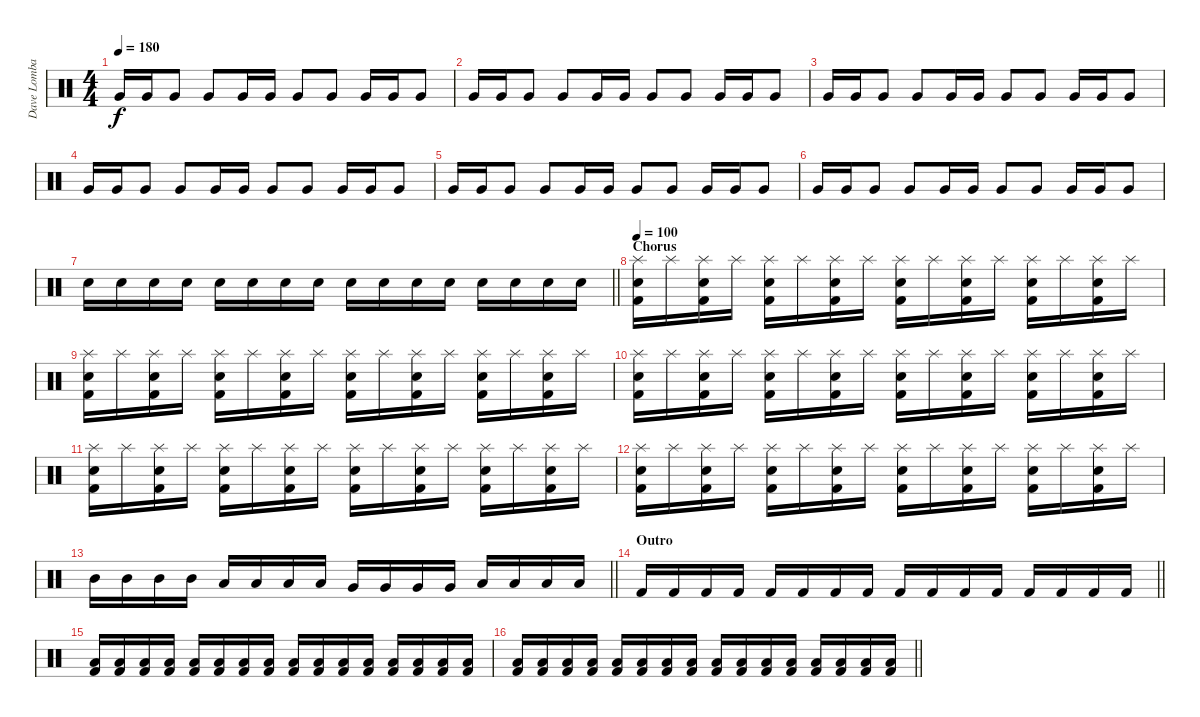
\track ("Dave Lombardo" "Dave Lomba") {instrument percussion}
\staff {score}
\articulation defaults
\ts (4 4)
\tempo 180
\clef neutral
\ks c "Very Low Tom (hit)".16{dy f} "Very Low Tom (hit)".16 "Very Low Tom (hit)".8 "Very Low Tom (hit)".8 "Very Low Tom (hit)".16 "Very Low Tom (hit)".16 "Very Low Tom (hit)".8 "Very Low Tom (hit)".8 "Very Low Tom (hit)".16 "Very Low Tom (hit)".16 "Very Low Tom (hit)".8
|
"Very Low Tom (hit)".16 "Very Low Tom (hit)".16 "Very Low Tom (hit)".8 "Very Low Tom (hit)".8 "Very Low Tom (hit)".16 "Very Low Tom (hit)".16 "Very Low Tom (hit)".8 "Very Low Tom (hit)".8 "Very Low Tom (hit)".16 "Very Low Tom (hit)".16 "Very Low Tom (hit)".8 |
"Very Low Tom (hit)".16 "Very Low Tom (hit)".16 "Very Low Tom (hit)".8 "Very Low Tom (hit)".8 "Very Low Tom (hit)".16 "Very Low Tom (hit)".16 "Very Low Tom (hit)".8 "Very Low Tom (hit)".8 "Very Low Tom (hit)".16 "Very Low Tom (hit)".16 "Very Low Tom (hit)".8 |
"Very Low Tom (hit)".16 "Very Low Tom (hit)".16 "Very Low Tom (hit)".8 "Very Low Tom (hit)".8 "Very Low Tom (hit)".16 "Very Low Tom (hit)".16 "Very Low Tom (hit)".8 "Very Low Tom (hit)".8 "Very Low Tom (hit)".16 "Very Low Tom (hit)".16 "Very Low Tom (hit)".8 |
"Very Low Tom (hit)".16 "Very Low Tom (hit)".16 "Very Low Tom (hit)".8 "Very Low Tom (hit)".8 "Very Low Tom (hit)".16 "Very Low Tom (hit)".16 "Very Low Tom (hit)".8 "Very Low Tom (hit)".8 "Very Low Tom (hit)".16 "Very Low Tom (hit)".16 "Very Low Tom (hit)".8 |
"Very Low Tom (hit)".16 "Very Low Tom (hit)".16 "Very Low Tom (hit)".8 "Very Low Tom (hit)".8 "Very Low Tom (hit)".16 "Very Low Tom (hit)".16 "Very Low Tom (hit)".8 "Very Low Tom (hit)".8 "Very Low Tom (hit)".16 "Very Low Tom (hit)".16 "Very Low Tom (hit)".8 |
\barLineRight lightlight "Snare (hit) 2".16 "Snare (hit) 2".16 "Snare (hit) 2".16 "Snare (hit) 2".16 "Snare (hit) 2".16 "Snare (hit) 2".16 "Snare (hit) 2".16 "Snare (hit) 2".16 "Snare (hit) 2".16 "Snare (hit) 2".16 "Snare (hit) 2".16 "Snare (hit) 2".16 "Snare (hit) 2".16 "Snare (hit) 2".16 "Snare (hit) 2".16 "Snare (hit) 2".16
|
\section ("" "Chorus")
\tempo 100
("Kick (hit) 2" "Splash (hit)" "Snare (hit) 2").16 "Splash (hit)".16 ("Kick (hit) 2" "Splash (hit)" "Snare (hit) 2").16 "Splash (hit)".16 ("Kick (hit) 2" "Splash (hit)" "Snare (hit) 2").16 "Splash (hit)".16 ("Kick (hit) 2" "Splash (hit)" "Snare (hit) 2").16 "Splash (hit)".16 ("Kick (hit) 2" "Splash (hit)" "Snare (hit) 2").16 "Splash (hit)".16 ("Kick (hit) 2" "Splash (hit)" "Snare (hit) 2").16 "Splash (hit)".16 ("Kick (hit) 2" "Splash (hit)" "Snare (hit) 2").16 "Splash (hit)".16 ("Kick (hit) 2" "Splash (hit)" "Snare (hit) 2").16 "Splash (hit)".16 |
("Kick (hit) 2" "Splash (hit)" "Snare (hit) 2").16 "Splash (hit)".16 ("Kick (hit) 2" "Splash (hit)" "Snare (hit) 2").16 "Splash (hit)".16 ("Kick (hit) 2" "Splash (hit)" "Snare (hit) 2").16 "Splash (hit)".16 ("Kick (hit) 2" "Splash (hit)" "Snare (hit) 2").16 "Splash (hit)".16 ("Kick (hit) 2" "Splash (hit)" "Snare (hit) 2").16 "Splash (hit)".16 ("Kick (hit) 2" "Splash (hit)" "Snare (hit) 2").16 "Splash (hit)".16 ("Kick (hit) 2" "Splash (hit)" "Snare (hit) 2").16 "Splash (hit)".16 ("Kick (hit) 2" "Splash (hit)" "Snare (hit) 2").16 "Splash (hit)".16 |
("Kick (hit) 2" "Splash (hit)" "Snare (hit) 2").16 "Splash (hit)".16 ("Kick (hit) 2" "Splash (hit)" "Snare (hit) 2").16 "Splash (hit)".16 ("Kick (hit) 2" "Splash (hit)" "Snare (hit) 2").16 "Splash (hit)".16 ("Kick (hit) 2" "Splash (hit)" "Snare (hit) 2").16 "Splash (hit)".16 ("Kick (hit) 2" "Splash (hit)" "Snare (hit) 2").16 "Splash (hit)".16 ("Kick (hit) 2" "Splash (hit)" "Snare (hit) 2").16 "Splash (hit)".16 ("Kick (hit) 2" "Splash (hit)" "Snare (hit) 2").16 "Splash (hit)".16 ("Kick (hit) 2" "Splash (hit)" "Snare (hit) 2").16 "Splash (hit)".16 |
("Kick (hit) 2" "Splash (hit)" "Snare (hit) 2").16 "Splash (hit)".16 ("Kick (hit) 2" "Splash (hit)" "Snare (hit) 2").16 "Splash (hit)".16 ("Kick (hit) 2" "Splash (hit)" "Snare (hit) 2").16 "Splash (hit)".16 ("Kick (hit) 2" "Splash (hit)" "Snare (hit) 2").16 "Splash (hit)".16 ("Kick (hit) 2" "Splash (hit)" "Snare (hit) 2").16 "Splash (hit)".16 ("Kick (hit) 2" "Splash (hit)" "Snare (hit) 2").16 "Splash (hit)".16 ("Kick (hit) 2" "Splash (hit)" "Snare (hit) 2").16 "Splash (hit)".16 ("Kick (hit) 2" "Splash (hit)" "Snare (hit) 2").16 "Splash (hit)".16 |
("Kick (hit) 2" "Splash (hit)" "Snare (hit) 2").16 "Splash (hit)".16 ("Kick (hit) 2" "Splash (hit)" "Snare (hit) 2").16 "Splash (hit)".16 ("Kick (hit) 2" "Splash (hit)" "Snare (hit) 2").16 "Splash (hit)".16 ("Kick (hit) 2" "Splash (hit)" "Snare (hit) 2").16 "Splash (hit)".16 ("Kick (hit) 2" "Splash (hit)" "Snare (hit) 2").16 "Splash (hit)".16 ("Kick (hit) 2" "Splash (hit)" "Snare (hit) 2").16 "Splash (hit)".16 ("Kick (hit) 2" "Splash (hit)" "Snare (hit) 2").16 "Splash (hit)".16 ("Kick (hit) 2" "Splash (hit)" "Snare (hit) 2").16 "Splash (hit)".16 |
\barLineRight lightlight "Mid Tom (hit)".16 "Mid Tom (hit)".16 "Mid Tom (hit)".16 "Mid Tom (hit)".16 "Low Tom (hit)".16 "Low Tom (hit)".16 "Low Tom (hit)".16 "Low Tom (hit)".16 "Very Low Tom (hit)".16 "Very Low Tom (hit)".16 "Very Low Tom (hit)".16 "Very Low Tom (hit)".16 "Low Floor Tom (hit)".16 "Low Floor Tom (hit)".16 "Low Floor Tom (hit)".16 "Low Floor Tom (hit)".16
|
\section ("" "Outro")
\barLineRight lightlight "Kick (hit) 2".16 "Kick (hit) 2".16 "Kick (hit) 2".16 "Kick (hit) 2".16 "Kick (hit) 2".16 "Kick (hit) 2".16 "Kick (hit) 2".16 "Kick (hit) 2".16 "Kick (hit) 2".16 "Kick (hit) 2".16 "Kick (hit) 2".16 "Kick (hit) 2".16 "Kick (hit) 2".16 "Kick (hit) 2".16 "Kick (hit) 2".16 "Kick (hit) 2".16
|
("Low Floor Tom (hit)" "Kick (hit) 2").16 ("Low Floor Tom (hit)" "Kick (hit) 2").16 ("Low Floor Tom (hit)" "Kick (hit) 2").16 ("Low Floor Tom (hit)" "Kick (hit) 2").16 ("Low Floor Tom (hit)" "Kick (hit) 2").16 ("Low Floor Tom (hit)" "Kick (hit) 2").16 ("Low Floor Tom (hit)" "Kick (hit) 2").16 ("Low Floor Tom (hit)" "Kick (hit) 2").16 ("Low Floor Tom (hit)" "Kick (hit) 2").16 ("Low Floor Tom (hit)" "Kick (hit) 2").16 ("Low Floor Tom (hit)" "Kick (hit) 2").16 ("Low Floor Tom (hit)" "Kick (hit) 2").16 ("Low Floor Tom (hit)" "Kick (hit) 2").16 ("Low Floor Tom (hit)" "Kick (hit) 2").16 ("Low Floor Tom (hit)" "Kick (hit) 2").16 ("Low Floor Tom (hit)" "Kick (hit) 2").16 |
\barLineRight lightlight
("Low Floor Tom (hit)" "Kick (hit) 2").16 ("Low Floor Tom (hit)" "Kick (hit) 2").16 ("Low Floor Tom (hit)" "Kick (hit) 2").16 ("Low Floor Tom (hit)" "Kick (hit) 2").16 ("Low Floor Tom (hit)" "Kick (hit) 2").16 ("Low Floor Tom (hit)" "Kick (hit) 2").16 ("Low Floor Tom (hit)" "Kick (hit) 2").16 ("Low Floor Tom (hit)" "Kick (hit) 2").16 ("Low Floor Tom (hit)" "Kick (hit) 2").16 ("Low Floor Tom (hit)" "Kick (hit) 2").16 ("Low Floor Tom (hit)" "Kick (hit) 2").16 ("Low Floor Tom (hit)" "Kick (hit) 2").16 ("Low Floor Tom (hit)" "Kick (hit) 2").16 ("Low Floor Tom (hit)" "Kick (hit) 2").16 ("Low Floor Tom (hit)" "Kick (hit) 2").16 ("Low Floor Tom (hit)" "Kick (hit) 2").16
